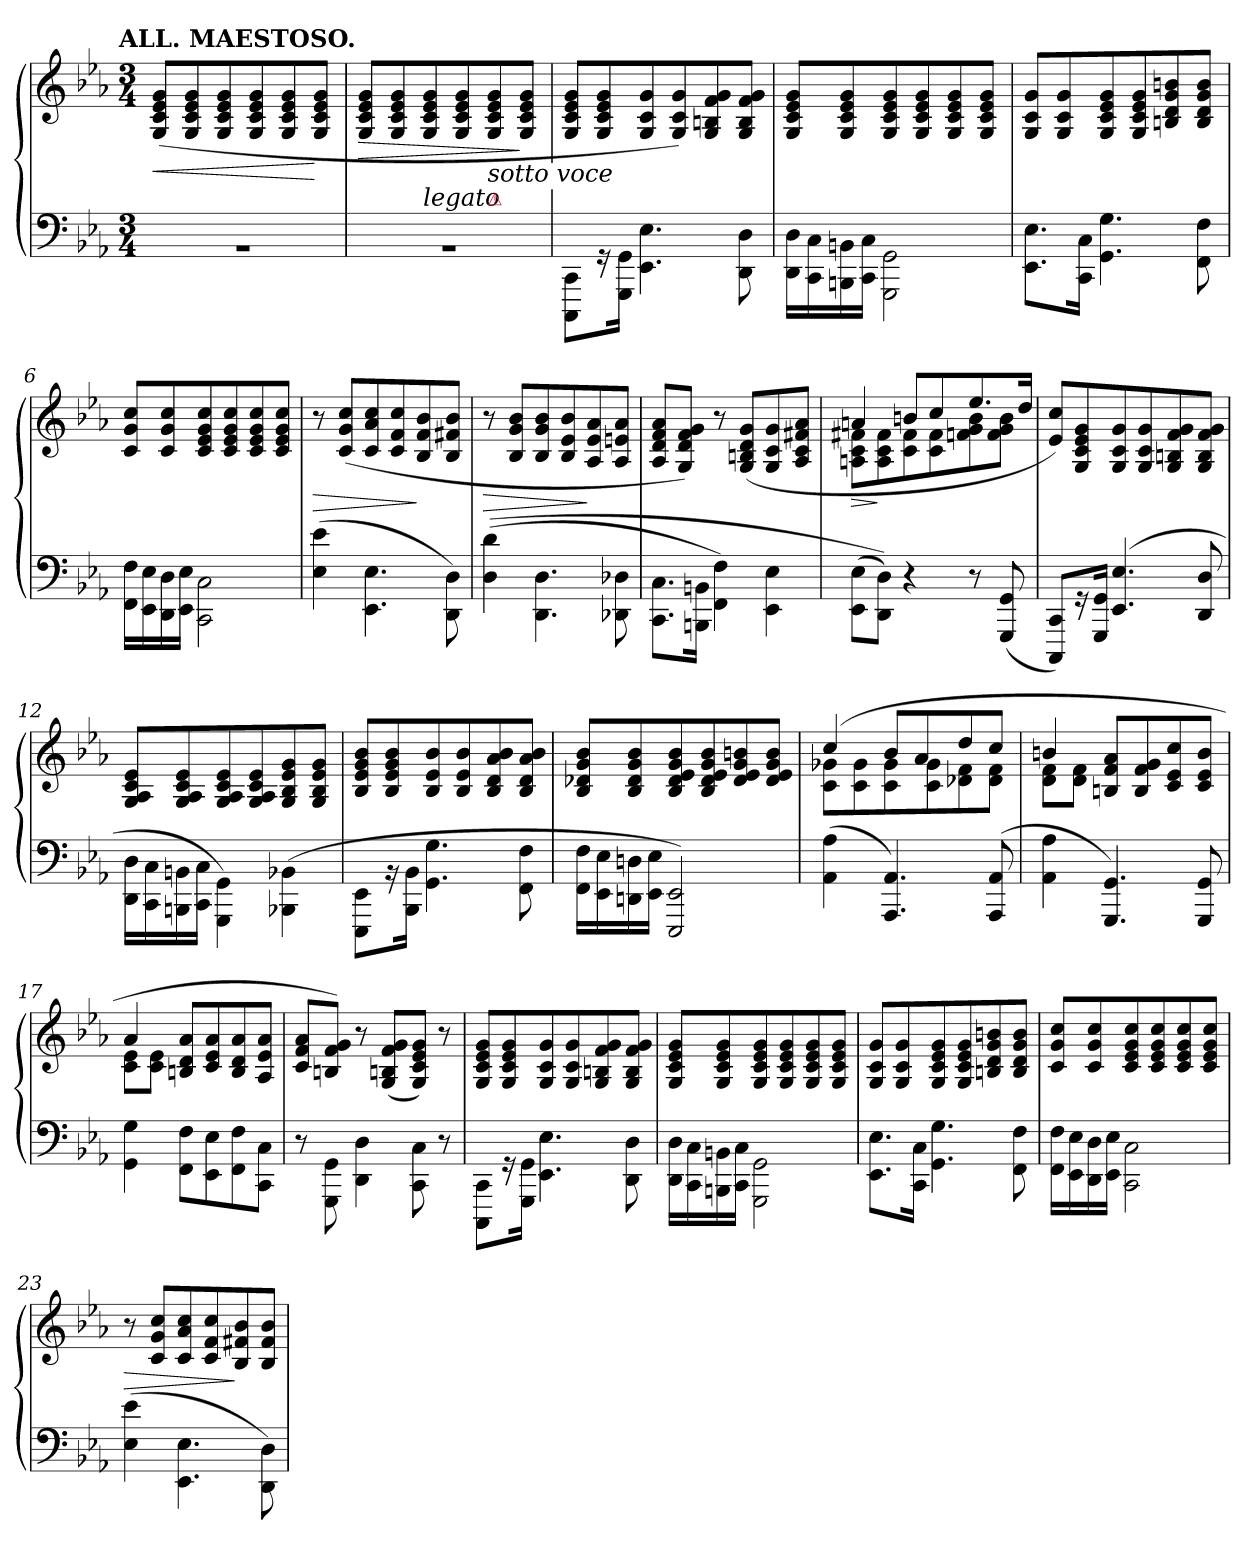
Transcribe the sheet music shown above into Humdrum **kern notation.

**kern	**kern	**dynam
*part1	*part1	*part1
*staff2	*staff1	*staff1/2
*clefF4	*clefG2	*
*k[b-e-a-]	*k[b-e-a-]	*
*c:	*c:	*
!!LO:TX:omd:t=ALL. MAESTOSO.
*M3/4	*M3/4	*
=1	=1	=1
2.rBB	(>8G/ 8c/ 8e-/ 8g/L	<
.	8G/ 8c/ 8e-/ 8g/	.
.	8G/ 8c/ 8e-/ 8g/	.
.	8G/ 8c/ 8e-/ 8g/	.
.	8G/ 8c/ 8e-/ 8g/	.
.	8G/ 8c/ 8e-/ 8g/J	[
=2	=2	=2
*^	*	*
*	*^	*	*
2.rBB	4ryy	2ryy	8G/ 8c/ 8e-/ 8g/L	>
.	.	.	8G/ 8c/ 8e-/ 8g/	.
!	!LO:TX:a:i:t=legato	!	!	!
.	2ryy	.	8G/ 8c/ 8e-/ 8g/	.
.	.	.	8G/ 8c/ 8e-/ 8g/	.
!	!	!LO:TX:a:color=crimson:t=⚠	!	!
!	!	!LO:TX:a:i:t=sotto voce	!	!
.	.	4ryy	8G/ 8c/ 8e-/ 8g/	.
.	.	.	8G/ 8c/ 8e-/ 8g/J	]
*v	*v	*v	*	*
=3	=3	=3
8CCC\ 8CC\L	8G/ 8c/ 8e-/ 8g/L	.
16rGG	8G/ 8c/ 8e-/ 8g/	.
16GGG\ 16GG\Jk	.	.
4.EE-\ 4.E-\	8G/ 8c/ 8g/	.
.	8G/ 8c/ 8g/)	.
.	8G/ 8Bn/ 8f/ 8g/	.
8DD\ 8D\	8G/ 8B/ 8f/ 8g/J	.
=4	=4	=4
16DD\ 16D\LL	8G/ 8c/ 8e-/ 8g/L	.
16CC\ 16C\	.	.
16BBBn\ 16BBn\	8G/ 8c/ 8e-/ 8g/	.
16CC\ 16C\JJ	.	.
2GGG\ 2GG\	8G/ 8c/ 8e-/ 8g/	.
.	8G/ 8c/ 8e-/ 8g/	.
.	8G/ 8c/ 8e-/ 8g/	.
.	8G/ 8c/ 8e-/ 8g/J	.
=5	=5	=5
8.EE-\ 8.E-\L	8G/ 8c/ 8g/L	.
.	8G/ 8c/ 8g/	.
16CC\ 16C\Jk	.	.
4.GG\ 4.G\	8G/ 8c/ 8e-/ 8g/	.
.	8G/ 8c/ 8e-/ 8g/	.
.	8Bn 8d 8g 8bn	.
8FF\ 8F\	8B 8d 8g 8bJ	.
=6	=6	=6
16FF\ 16F\LL	8c 8g 8ccL	.
16EE-\ 16E-\	.	.
16DD 16D	8c 8g 8cc	.
16EE- 16E-JJ	.	.
2CC\ 2C\	8c 8e- 8g 8cc	.
.	8c 8e- 8g 8cc	.
.	8c 8e- 8g 8cc	.
.	8c 8e- 8g 8ccJ	.
=7	=7	=7
!	!	!LO:HP:b
(>4E- 4e-	8r	>
.	(>8c 8g 8ccL	.
4.EE-\ 4.E-\	8c 8a- 8cc	.
.	8c 8f 8cc	.
.	8B- 8f 8b-	]
8DD\ 8D\)	8B- 8f#X 8b-J	.
=8	=8	=8
!	!	!LO:HP:b
(>(<4D 4d	8r	>
.	8B- 8g 8b-L	.
4.DD\ 4.D\	8B- 8g 8b-	.
.	8B- 8e- 8b-	.
.	8A- 8e- 8a-	]
8DD-X\ 8D-X\	8A- 8en 8a-J	.
=9	=9	=9
8.CC\ 8.C\L	8A-/ 8d/ 8f/ 8a-/L	.
.	8G/ 8d/ 8f/ 8g/J)	.
16BBBn\ 16BBn\Jk	.	.
4FF\ 4F\)	8r	.
.	(>8G/ 8Bn/ 8d/ 8g/L	.
4EE-\ 4E-\	8G/ 8c/ 8g/	.
.	8A-/ 8c/ 8f#X/ 8a-/J	.
=10	=10	=10
*	*^	*
!	!	!	!LO:HP:b
(>8EE-\ 8E-\L	4an	8An 8c 8f#XL	>
8DD 8DJ))	.	8A 8c 8f#	]
4r	8bnL	8c 8f#	.
.	8cc	8c 8f#	.
8r	8.ee-	8fn 8g 8b	.
(<8GGG 8GG	.	8f 8g 8bJ	.
.	16ddJk	.	.
*	*v	*v	*
=11	=11	=11
8CCC 8CCL)	8e- 8ccL)	.
16rGG	8G 8c 8e- 8g	.
16GGG 16GGJk	.	.
(<4.EE- 4.E-	8G 8c 8g	.
.	8G 8c 8g	.
.	8G 8Bn 8f 8g	.
8DD 8D	8G 8B 8f 8gJ	.
=12	=12	=12
16DD\ 16D\LL	8G/ 8A-/ 8c/ 8e-/L	.
16CC\ 16C\	.	.
16BBBn\ 16BBn\	8G/ 8A-/ 8c/ 8e-/	.
16CC\ 16C\JJ	.	.
4GGG\ 4GG\)	8G/ 8A-/ 8c/ 8e-/	.
.	8G/ 8A-/ 8c/ 8e-/	.
(<4BBB-X\ 4BB-X\	8G/ 8B-/ 8e-/ 8g/	.
.	8G/ 8B-/ 8e-/ 8g/J	.
=13	=13	=13
8EEE-\ 8EE-\L	8B-/ 8e-/ 8g/ 8b-/L	.
16rBB	8B-/ 8e-/ 8g/ 8b-/	.
16BBB-\ 16BB-\Jk	.	.
4.GG\ 4.G\	8B-/ 8e-/ 8b-/	.
.	8B-/ 8e-/ 8b-/	.
.	8B-/ 8d/ 8a-/ 8b-/	.
8FF\ 8F\	8B-/ 8d/ 8a-/ 8b-/J	.
=14	=14	=14
16FF\ 16F\LL	8B- 8d-X 8g 8b-L	.
16EE- 16E-	.	.
16DDn 16Dn	8B- 8d- 8g 8b-	.
16EE- 16E-JJ	.	.
2EEE- 2EE-)	8B- 8d- 8e- 8g 8b-	.
.	8B- 8d- 8e- 8g 8b-	.
.	8d- 8e- 8g 8bn	.
.	8d- 8e- 8g 8bJ	.
=15	=15	=15
*	*^	*
(>4AA- 4A-	(>4cc	8c 8g-XL	.
.	.	8c 8g-	.
4.AAA- 4.AA-)	8b-L	8c 8g-	.
.	8a-	8c 8g-	.
.	8dd	8d-X 8f	.
(>8AAA- 8AA-	8ccJ	8d- 8fJ	.
=16	=16	=16	=16
4AA- 4A-	4bn	8d 8fL	.
.	.	8d 8fJ	.
4.GGG 4.GG)	8Bn 8f 8a-L	2ryy	.
.	8B 8f 8g	.	.
.	8c 8e- 8cc	.	.
8GGG 8GG	8c 8e- 8bJ	.	.
=17	=17	=17	=17
4GG\ 4G\	4a-	8c 8e-L	.
.	.	8c 8e-J	.
8FF\ 8F\L	2ryy	8Bn 8d 8a-L	.
8EE- 8E-	.	8c 8e- 8a-	.
8FF 8F	.	8B 8d 8a-	.
8CC 8CJ	.	8A- 8e- 8a-J	.
*	*v	*v	*
=18	=18	=18
8r	8c 8f 8a-L	.
8GGG\ 8GG\	8Bn 8f 8gJ)	.
4DD\ 4D\	8r	.
.	(>8G/ 8Bn/ 8f/ 8g/L	.
8CC\ 8C\	8G/ 8c/ 8e-/ 8g/J)	.
8r	8r	.
=19	=19	=19
8CCC\ 8CC\L	8G/ 8c/ 8e-/ 8g/L	.
16rGG	8G/ 8c/ 8e-/ 8g/	.
16GGG\ 16GG\Jk	.	.
4.EE-\ 4.E-\	8G/ 8c/ 8g/	.
.	8G/ 8c/ 8g/	.
.	8G/ 8Bn/ 8f/ 8g/	.
8DD\ 8D\	8G/ 8B/ 8f/ 8g/J	.
=20	=20	=20
16DD\ 16D\LL	8G/ 8c/ 8e-/ 8g/L	.
16CC\ 16C\	.	.
16BBBn\ 16BBn\	8G/ 8c/ 8e-/ 8g/	.
16CC\ 16C\JJ	.	.
2GGG\ 2GG\	8G/ 8c/ 8e-/ 8g/	.
.	8G/ 8c/ 8e-/ 8g/	.
.	8G/ 8c/ 8e-/ 8g/	.
.	8G/ 8c/ 8e-/ 8g/J	.
=21	=21	=21
8.EE-\ 8.E-\L	8G/ 8c/ 8g/L	.
.	8G/ 8c/ 8g/	.
16CC\ 16C\Jk	.	.
4.GG\ 4.G\	8G/ 8c/ 8e-/ 8g/	.
.	8G/ 8c/ 8e-/ 8g/	.
.	8Bn 8d 8g 8bn	.
8FF\ 8F\	8B 8d 8g 8bJ	.
=22	=22	=22
16FF\ 16F\LL	8c 8g 8ccL	.
16EE- 16E-	.	.
16DD 16D	8c 8g 8cc	.
16EE- 16E-JJ	.	.
2CC\ 2C\	8c 8e- 8g 8cc	.
.	8c 8e- 8g 8cc	.
.	8c 8e- 8g 8cc	.
.	8c 8e- 8g 8ccJ	.
=23	=23	=23
!	!	!LO:HP:b
(>4E- 4e-	8r	>
.	8c 8g 8ccL	.
4.EE-\ 4.E-\	8c 8a- 8cc	.
.	8c 8f 8cc	.
.	8B- 8f#X 8b-	]
8DD\ 8D\)	8B- 8f# 8b-J	.
=	=	=
*-	*-	*-
